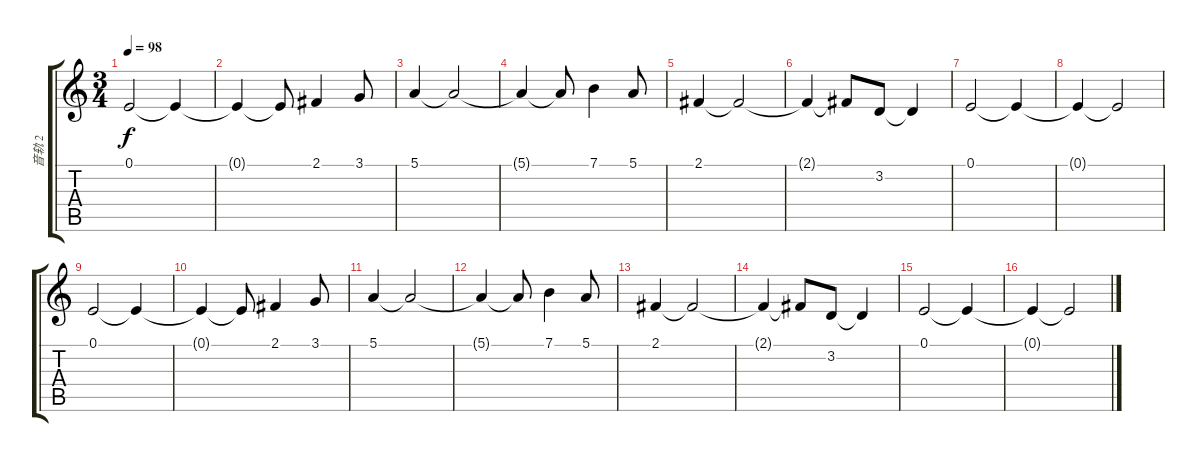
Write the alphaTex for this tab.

\track ("音轨 2" "音轨 2") {instrument choiraahs}
\staff {score tabs}
\tuning (E4 B3 G3 D3 A2 E2) {hide}
\ts (3 4)
\tempo 98
\clef g2
\ks c
0.1.2{dy f} 0.1{t}.4 |
0.1{t}.4 0.1{t}.8 2.1.4 3.1.8 |
5.1.4 5.1{t}.2 |
5.1{t}.4 5.1{t}.8 7.1.4 5.1.8 |
2.1.4 2.1{t}.2 |
2.1{t}.4 2.1{t}.8 3.2.8 3.2{t}.4 |
0.1.2 0.1{t}.4 |
0.1{t}.4 0.1{t}.2 |
0.1.2 0.1{t}.4 |
0.1{t}.4 0.1{t}.8 2.1.4 3.1.8 |
5.1.4 5.1{t}.2 |
5.1{t}.4 5.1{t}.8 7.1.4 5.1.8 |
2.1.4 2.1{t}.2 |
2.1{t}.4 2.1{t}.8 3.2.8 3.2{t}.4 |
0.1.2 0.1{t}.4 |
0.1{t}.4 0.1{t}.2
